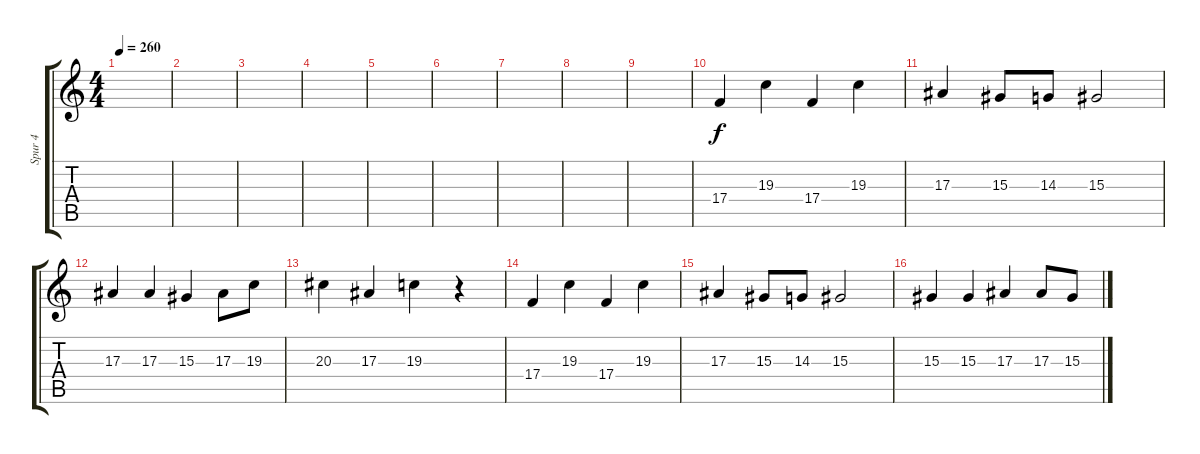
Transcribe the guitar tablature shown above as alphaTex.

\track ("Spur 4" "Spur 4") {instrument accordion}
\staff {score tabs}
\tuning (D4 A3 F3 C3 G2 D2) {hide}
\ts (4 4)
\tempo 260
\clef g2
\ks c
|
|
|
|
|
|
|
|
|
17.4.4 19.3.4 17.4.4 19.3.4 |
17.3.4 15.3.8 14.3.8 15.3.2 |
17.3.4 17.3.4 15.3.4 17.3.8 19.3.8 |
20.3.4 17.3.4 19.3.4 r.4 |
17.4.4 19.3.4 17.4.4 19.3.4 |
17.3.4 15.3.8 14.3.8 15.3.2 |
15.3.4 15.3.4 17.3.4 17.3.8 15.3.8
